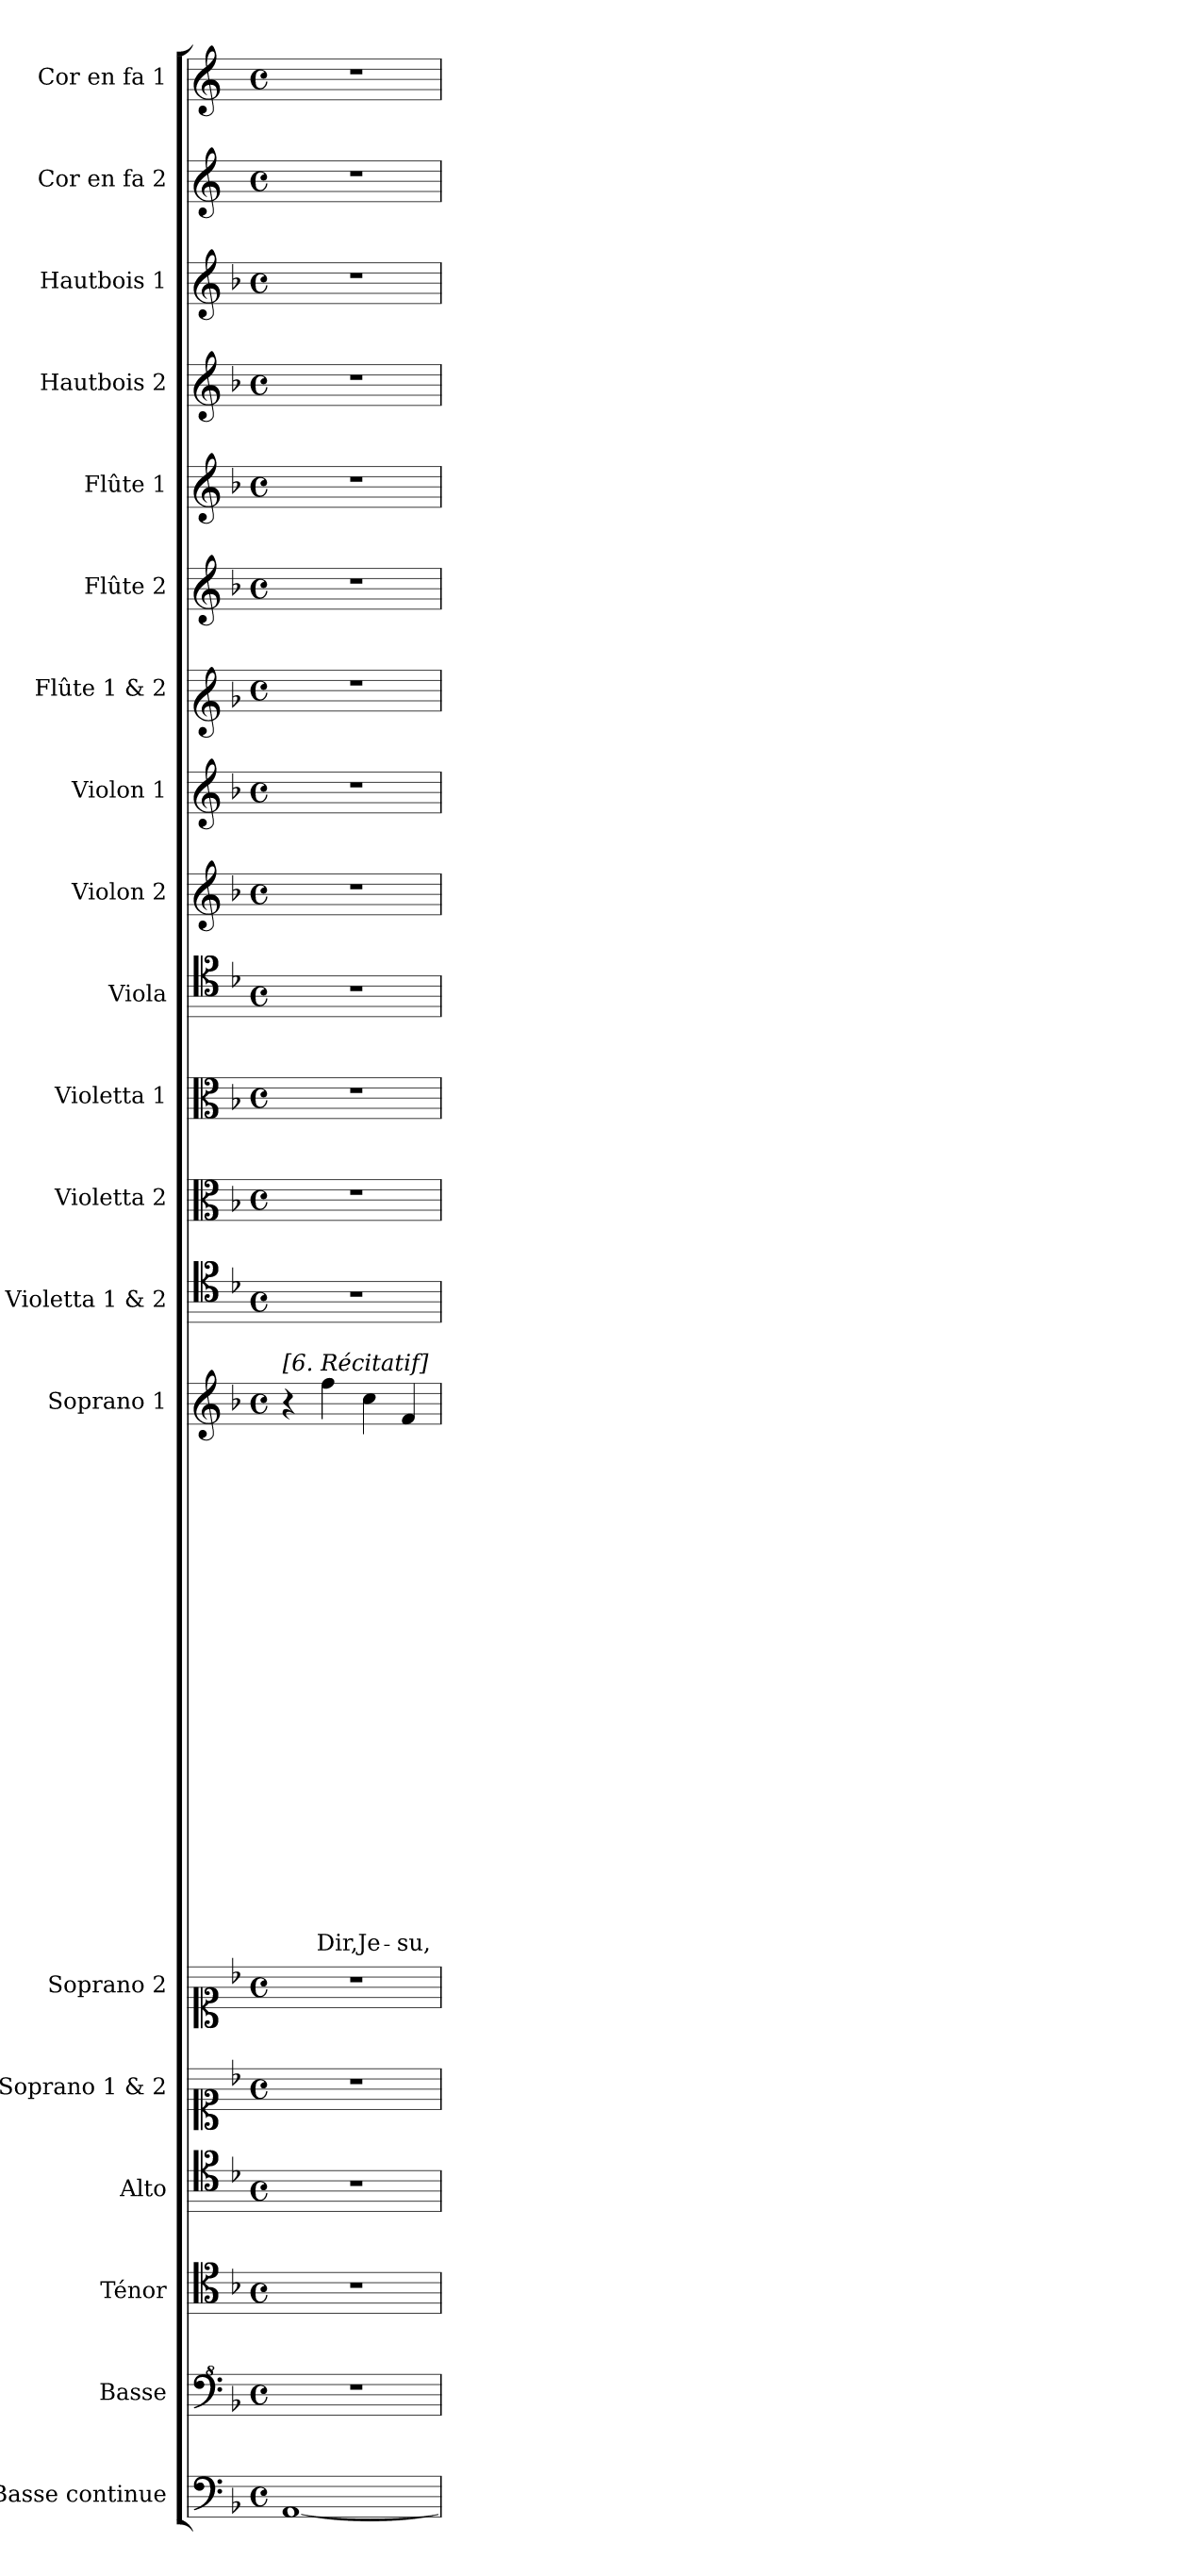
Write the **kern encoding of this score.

**kern	**kern	**kern	**kern	**kern	**kern	**kern	**text	**text	**text	**text	**text	**text	**text	**text	**text	**text	**text	**text	**text	**text	**text	**text	**text	**text	**text	**text	**text	**text	**text	**kern	**kern	**kern	**kern	**kern	**kern	**kern	**kern	**kern	**kern	**kern	**kern	**kern
*part20	*part19	*part18	*part17	*part16	*part15	*part14	*part14	*part14	*part14	*part14	*part14	*part14	*part14	*part14	*part14	*part14	*part14	*part14	*part14	*part14	*part14	*part14	*part14	*part14	*part14	*part14	*part14	*part14	*part14	*part13	*part12	*part11	*part10	*part9	*part8	*part7	*part6	*part5	*part4	*part3	*part2	*part1
*staff20	*staff19	*staff18	*staff17	*staff16	*staff15	*staff14	*staff14	*staff14	*staff14	*staff14	*staff14	*staff14	*staff14	*staff14	*staff14	*staff14	*staff14	*staff14	*staff14	*staff14	*staff14	*staff14	*staff14	*staff14	*staff14	*staff14	*staff14	*staff14	*staff14	*staff13	*staff12	*staff11	*staff10	*staff9	*staff8	*staff7	*staff6	*staff5	*staff4	*staff3	*staff2	*staff1
*I"Basse continue	*I"Basse	*I"Ténor	*I"Alto	*I"Soprano 1 & 2	*I"Soprano 2	*I"Soprano 1	*	*	*	*	*	*	*	*	*	*	*	*	*	*	*	*	*	*	*	*	*	*	*	*I"Violetta 1 & 2	*I"Violetta 2	*I"Violetta 1	*I"Viola	*I"Violon 2	*I"Violon 1	*I"Flûte 1 & 2	*I"Flûte 2	*I"Flûte 1	*I"Hautbois 2	*I"Hautbois 1	*I"Cor en fa 2	*I"Cor en fa 1
*I'BC	*I'Bas	*I'T	*I'A	*	*I'S 2	*I'S 1	*	*	*	*	*	*	*	*	*	*	*	*	*	*	*	*	*	*	*	*	*	*	*	*	*I'Vta 2	*I'Vta 1	*I'Vla	*I'Vln 2	*I'Vln 1	*	*I'Fl 2	*I'Fl 1	*I'Hb 2	*I'Hb 1	*I'Cor 2	*I'Cor 1
!!LO:LB:g=z
*clefF4	*clefF^4	*clefC4	*clefC5	*clefC1	*clefC1	*clefG2	*	*	*	*	*	*	*	*	*	*	*	*	*	*	*	*	*	*	*	*	*	*	*	*clefC5	*clefC3	*clefC3	*clefC5	*clefG2	*clefG2	*clefG1	*clefG2	*clefG2	*clefG2	*clefG2	*clefG2	*clefG2
*ITrd7c12	*	*	*	*	*	*	*	*	*	*	*	*	*	*	*	*	*	*	*	*	*	*	*	*	*	*	*	*	*	*	*	*	*	*	*	*	*	*	*	*	*ITrd4c7	*ITrd4c7
*k[b-]	*k[b-]	*k[b-]	*k[b-]	*k[b-]	*k[b-]	*k[b-]	*	*	*	*	*	*	*	*	*	*	*	*	*	*	*	*	*	*	*	*	*	*	*	*k[b-]	*k[b-]	*k[b-]	*k[b-]	*k[b-]	*k[b-]	*k[b-]	*k[b-]	*k[b-]	*k[b-]	*k[b-]	*k[b-]	*k[b-]
*F:	*F:	*F:	*F:	*F:	*F:	*F:	*	*	*	*	*	*	*	*	*	*	*	*	*	*	*	*	*	*	*	*	*	*	*	*F:	*F:	*F:	*F:	*F:	*F:	*F:	*F:	*F:	*F:	*F:	*F:	*F:
*M4/4	*M4/4	*M4/4	*M4/4	*M4/4	*M4/4	*M4/4	*	*	*	*	*	*	*	*	*	*	*	*	*	*	*	*	*	*	*	*	*	*	*	*M4/4	*M4/4	*M4/4	*M4/4	*M4/4	*M4/4	*M4/4	*M4/4	*M4/4	*M4/4	*M4/4	*M4/4	*M4/4
*met(c)	*met(c)	*met(c)	*met(c)	*met(c)	*met(c)	*met(c)	*	*	*	*	*	*	*	*	*	*	*	*	*	*	*	*	*	*	*	*	*	*	*	*met(c)	*met(c)	*met(c)	*met(c)	*met(c)	*met(c)	*met(c)	*met(c)	*met(c)	*met(c)	*met(c)	*met(c)	*met(c)
=	=	=	=	=	=	=	=	=	=	=	=	=	=	=	=	=	=	=	=	=	=	=	=	=	=	=	=	=	=	=	=	=	=	=	=	=	=	=	=	=	=	=
!	!	!	!	!	!	!LO:TX:a:B:t=[6. Récitatif]	!	!	!	!	!	!	!	!	!	!	!	!	!	!	!	!	!	!	!	!	!	!	!	!	!	!	!	!	!	!	!	!	!	!	!	!
[1AAA	1r	1r	1r	1r	1r	4r	.	.	.	.	.	.	.	.	.	.	.	.	.	.	.	.	.	.	.	.	.	.	.	1r	1r	1r	1r	1r	1r	1r	1r	1r	1r	1r	1r	1r
!	!	!	!	!	!	!	!	!	!	!	!	!	!	!	!	!	!	!	!	!	!	!	!	!	!	!	!	!	!LO:LY:b	!	!	!	!	!	!	!	!	!	!	!	!	!
.	.	.	.	.	.	4ff\	.	.	.	.	.	.	.	.	.	.	.	.	.	.	.	.	.	.	.	.	.	.	Dir,	.	.	.	.	.	.	.	.	.	.	.	.	.
!	!	!	!	!	!	!	!	!	!	!	!	!	!	!	!	!	!	!	!	!	!	!	!	!	!	!	!	!	!LO:LY:b	!	!	!	!	!	!	!	!	!	!	!	!	!
.	.	.	.	.	.	4cc\	.	.	.	.	.	.	.	.	.	.	.	.	.	.	.	.	.	.	.	.	.	.	Je-	.	.	.	.	.	.	.	.	.	.	.	.	.
!	!	!	!	!	!	!	!	!	!	!	!	!	!	!	!	!	!	!	!	!	!	!	!	!	!	!	!	!	!LO:LY:b	!	!	!	!	!	!	!	!	!	!	!	!	!
.	.	.	.	.	.	4f!/	.	.	.	.	.	.	.	.	.	.	.	.	.	.	.	.	.	.	.	.	.	.	-su,	.	.	.	.	.	.	.	.	.	.	.	.	.
=	=	=	=	=	=	=	=	=	=	=	=	=	=	=	=	=	=	=	=	=	=	=	=	=	=	=	=	=	=	=	=	=	=	=	=	=	=	=	=	=	=	=
*-	*-	*-	*-	*-	*-	*-	*-	*-	*-	*-	*-	*-	*-	*-	*-	*-	*-	*-	*-	*-	*-	*-	*-	*-	*-	*-	*-	*-	*-	*-	*-	*-	*-	*-	*-	*-	*-	*-	*-	*-	*-	*-
